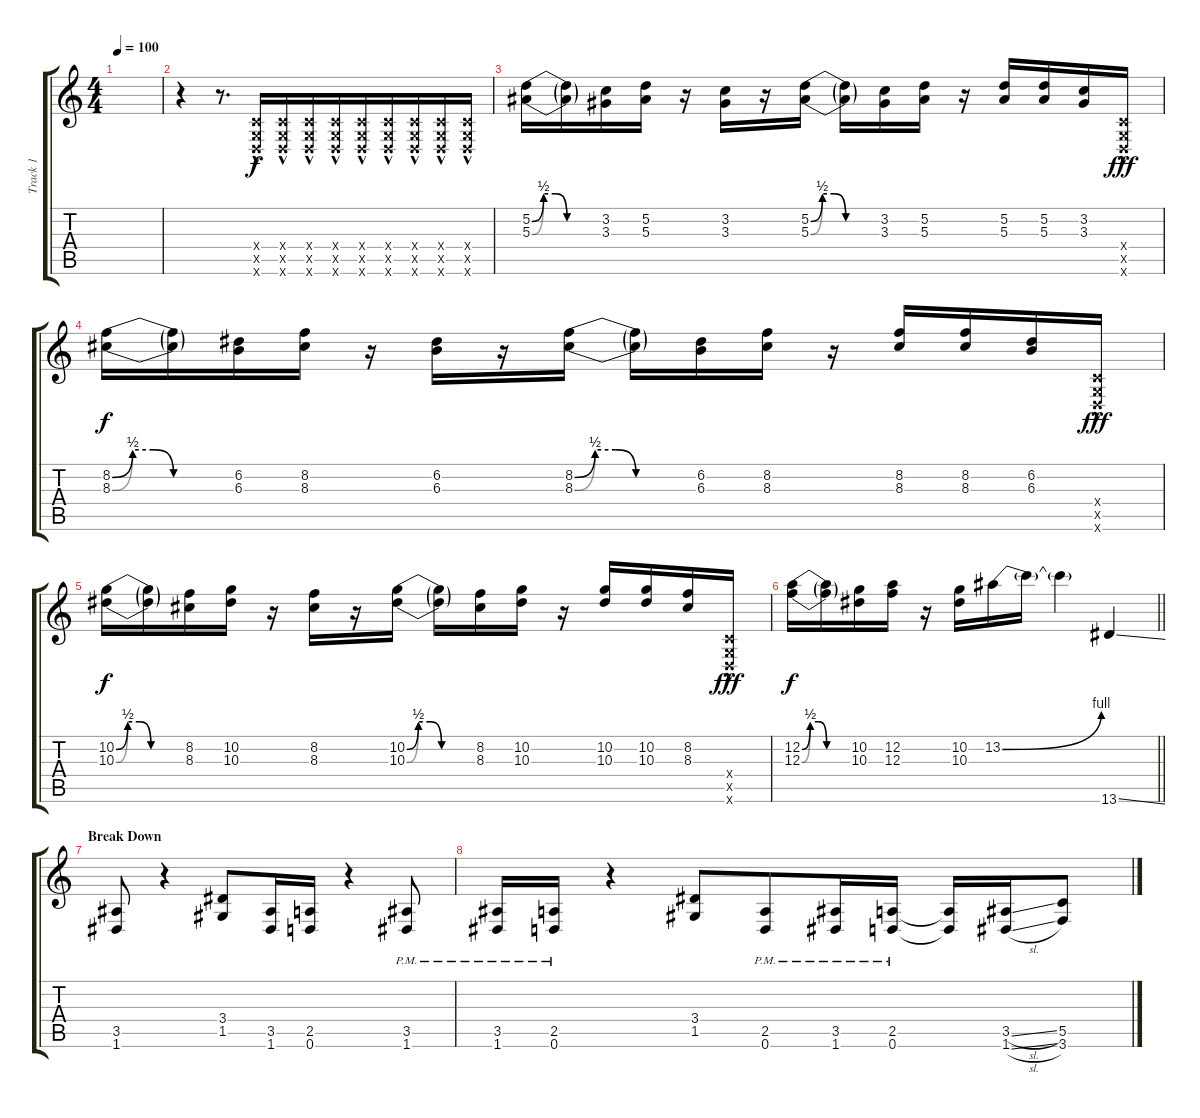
\track ("Track 1" "Track 1") {instrument distortionguitar}
\staff {score tabs}
\tuning (D4 A3 F3 C3 G2 D2) {hide}
\ts (4 4)
\tempo 100
\clef g2
\ks c
|
r.4 r.8{d} (0.4{hac x} 0.5{hac x} 0.6{hac x}).16{beam merge} (0.4{hac x} 0.5{hac x} 0.6{hac x}).16 (0.4{hac x} 0.5{hac x} 0.6{hac x}).16 (0.4{hac x} 0.5{hac x} 0.6{hac x}).16 (0.4{hac x} 0.5{hac x} 0.6{hac x}).16{beam merge} (0.4{hac x} 0.5{hac x} 0.6{hac x}).16 (0.4{hac x} 0.5{hac x} 0.6{hac x}).16 (0.4{hac x} 0.5{hac x} 0.6{hac x}).16 (0.4{hac x} 0.5{hac x} 0.6{hac x}).16 |
(5.2{be (custom 0 0 10 2 20 2 30 0 60 0)} 5.3{be (custom 0 0 10 2 20 2 30 0 60 0)}).16{dy f} (5.2{t} 5.3{t}).16 (3.2 3.3).16 (5.2 5.3).16 r.16 (3.2 3.3).16 r.16 (5.2{be (custom 0 0 10 2 20 2 30 0 60 0)} 5.3{be (custom 0 0 10 2 20 2 30 0 60 0)}).16 (5.2{t} 5.3{t}).16 (3.2 3.3).16 (5.2 5.3).16 r.16 (5.2 5.3).16 (5.2 5.3).16 (3.2 3.3).16 (0.4{hac x} 0.5{hac x} 0.6{hac x}).16{dy fff} |
(8.2{be (custom 0 0 10 2 20 2 30 0 60 0)} 8.3{be (custom 0 0 10 2 20 2 30 0 60 0)}).16{dy f} (8.2{t} 8.3{t}).16 (6.2 6.3).16 (8.2 8.3).16 r.16 (6.2 6.3).16 r.16 (8.2{be (custom 0 0 10 2 20 2 30 0 60 0)} 8.3{be (custom 0 0 10 2 20 2 30 0 60 0)}).16 (8.2{t} 8.3{t}).16 (6.2 6.3).16 (8.2 8.3).16 r.16 (8.2 8.3).16 (8.2 8.3).16 (6.2 6.3).16 (0.4{hac x} 0.5{hac x} 0.6{hac x}).16{dy fff} |
(10.2{be (custom 0 0 10 2 20 2 30 0 60 0)} 10.3{be (custom 0 0 10 2 20 2 30 0 60 0)}).16{dy f} (10.2{t} 10.3{t}).16 (8.2 8.3).16 (10.2 10.3).16 r.16 (8.2 8.3).16 r.16 (10.2{be (custom 0 0 10 2 20 2 30 0 60 0)} 10.3{be (custom 0 0 10 2 20 2 30 0 60 0)}).16 (10.2{t} 10.3{t}).16 (8.2 8.3).16 (10.2 10.3).16 r.16 (10.2 10.3).16 (10.2 10.3).16 (8.2 8.3).16 (0.4{hac x} 0.5{hac x} 0.6{hac x}).16{dy fff} |
\barLineRight lightlight
(12.2{be (custom 0 0 10 2 20 2 30 0 60 0)} 12.3{be (custom 0 0 10 2 20 2 30 0 60 0)}).16{dy f} (12.2{t} 12.3{t}).16 (10.2 10.3).16 (12.2 12.3).16 r.16 (10.2 10.3).16 13.2{be (bend 0 0 60 4)}.16 13.2{t}.16 13.2{t}.4 13.6{ss}.4 |
\section ("" "Break Down")
(3.5 1.6).8 r.4 (3.4 1.5).8{beam merge} (3.5 1.6).16 (2.5 0.6).16 r.4 (3.5{pm} 1.6{pm}).8 |
(3.5{pm} 1.6{pm}).16 (2.5{pm} 0.6{pm}).16 r.4 (3.4 1.5).8{beam merge} (2.5{pm} 0.6{pm}).8 (3.5{pm} 1.6{pm}).16 (2.5{pm} 0.6{pm}).16 (2.5{t} 0.6{t}).16 (3.5{sl} 1.6{sl}).16 (5.5 3.6).8
